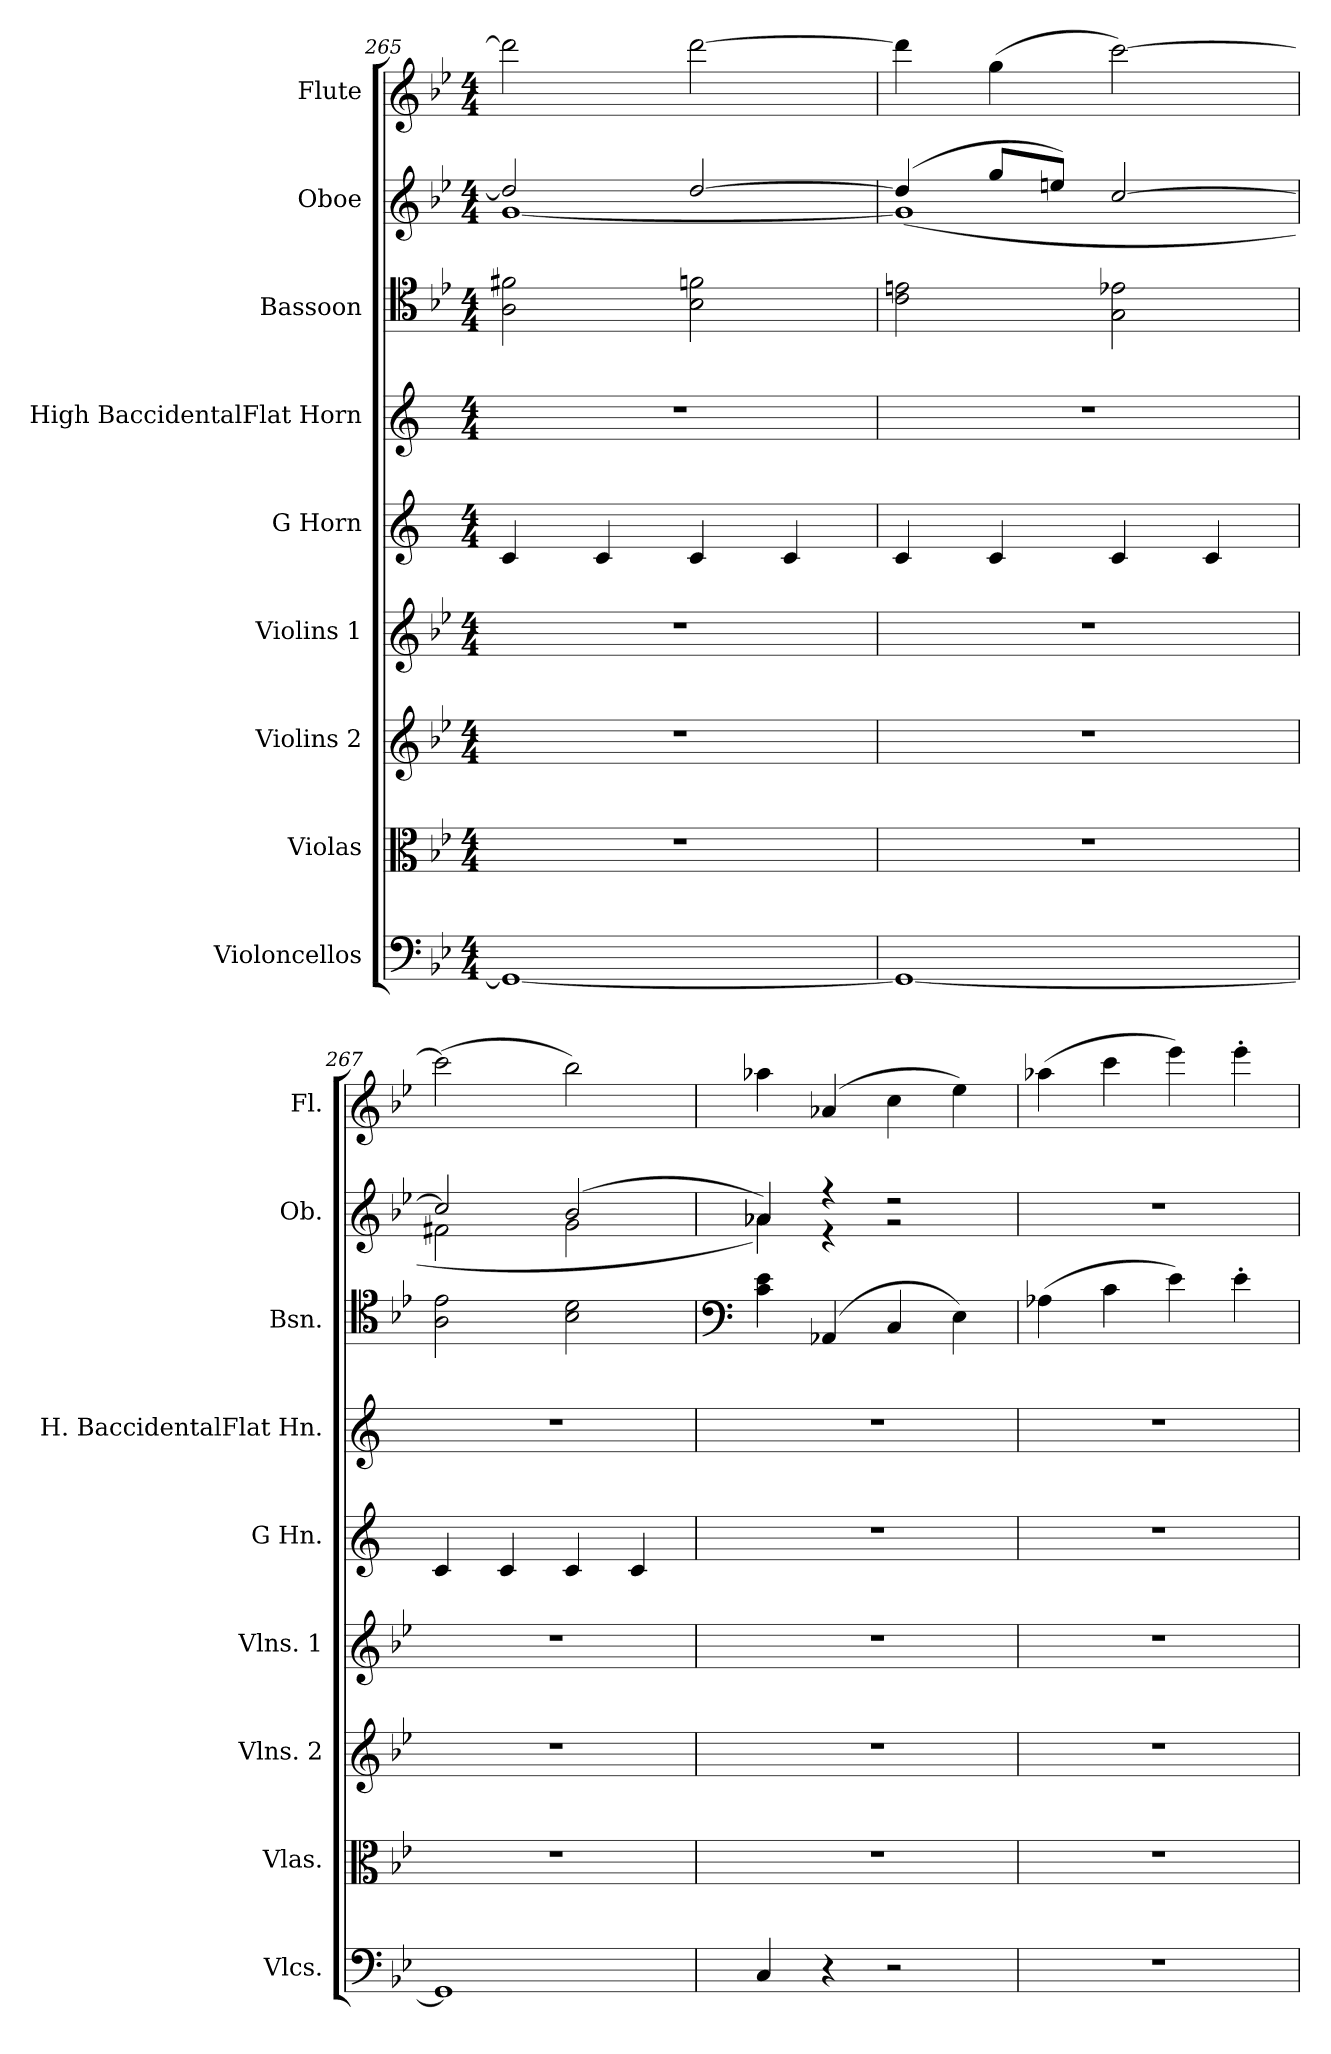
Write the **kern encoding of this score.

**kern	**kern	**kern	**kern	**kern	**kern	**kern	**kern	**kern
*part9	*part8	*part7	*part6	*part5	*part4	*part3	*part2	*part1
*staff9	*staff8	*staff7	*staff6	*staff5	*staff4	*staff3	*staff2	*staff1
*I"Violoncellos	*I"Violas	*I"Violins 2	*I"Violins 1	*I"G Horn	*I"High BaccidentalFlat Horn	*I"Bassoon	*I"Oboe	*I"Flute
*I'Vlcs.	*I'Vlas.	*I'Vlns. 2	*I'Vlns. 1	*I'G Hn.	*I'H. BaccidentalFlat Hn.	*I'Bsn.	*I'Ob.	*I'Fl.
*clefF4	*clefC3	*clefG2	*clefG2	*clefG2	*clefG2	*clefC4	*clefG2	*clefG2
*	*	*	*	*ITrd3c5	*ITrd1c2	*	*	*
*k[b-e-]	*k[b-e-]	*k[b-e-]	*k[b-e-]	*k[f#]	*k[b-e-]	*k[b-e-]	*k[b-e-]	*k[b-e-]
*M4/4	*M4/4	*M4/4	*M4/4	*M4/4	*M4/4	*M4/4	*M4/4	*M4/4
=265	=265	=265	=265	=265	=265	=265	=265	=265
*	*	*	*	*	*	*	*^	*
1GG_	1r	1r	1r	4G/	1r	2A\ 2f#X\	2dd/]	[1g	2ddd\]
.	.	.	.	4G/	.	.	.	.	.
.	.	.	.	4G/	.	2B-\ 2fn\	[2dd/	.	[2ddd\
.	.	.	.	4G/	.	.	.	.	.
=266	=266	=266	=266	=266	=266	=266	=266	=266	=266
1GG_	1r	1r	1r	4G/	1r	2c\ 2en\	(4dd/]	(1g]	4ddd\]
.	.	.	.	4G/	.	.	8gg/L	.	(4gg\
.	.	.	.	.	.	.	8een/J)	.	.
.	.	.	.	4G/	.	2G\ 2e-X\	[2cc/	.	[2ccc\)
.	.	.	.	4G/	.	.	.	.	.
!!LO:PB:g=z
=267	=267	=267	=267	=267	=267	=267	=267	=267	=267
1GG]	1r	1r	1r	4G/	1r	2A\ 2e-\	2cc/]	2f#X\	(2ccc\]
.	.	.	.	4G/	.	.	.	.	.
.	.	.	.	4G/	.	2B-\ 2d\	(2b-/	2g\	2bb-\)
.	.	.	.	4G/	.	.	.	.	.
=268	=268	=268	=268	=268	=268	=268	=268	=268	=268
*	*	*	*	*	*	*clefF4	*	*	*
4C/	1r	1r	1r	1r	1r	4c\ 4e-\	4a-X/)	4a-\)	4aa-X\
4r	.	.	.	.	.	(4AA-X/	4r	4r	(4a-X/
2r	.	.	.	.	.	4C/	2r	2r	4cc\
.	.	.	.	.	.	4E-\)	.	.	4ee-\)
*	*	*	*	*	*	*	*v	*v	*
=269	=269	=269	=269	=269	=269	=269	=269	=269
1r	1r	1r	1r	1r	1r	(4A-X\	1r	(4aa-X\
.	.	.	.	.	.	4c\	.	4ccc\
.	.	.	.	.	.	4e-\)	.	4eee-\)
.	.	.	.	.	.	4e-'\	.	4eee-'\
=	=	=	=	=	=	=	=	=
*-	*-	*-	*-	*-	*-	*-	*-	*-
